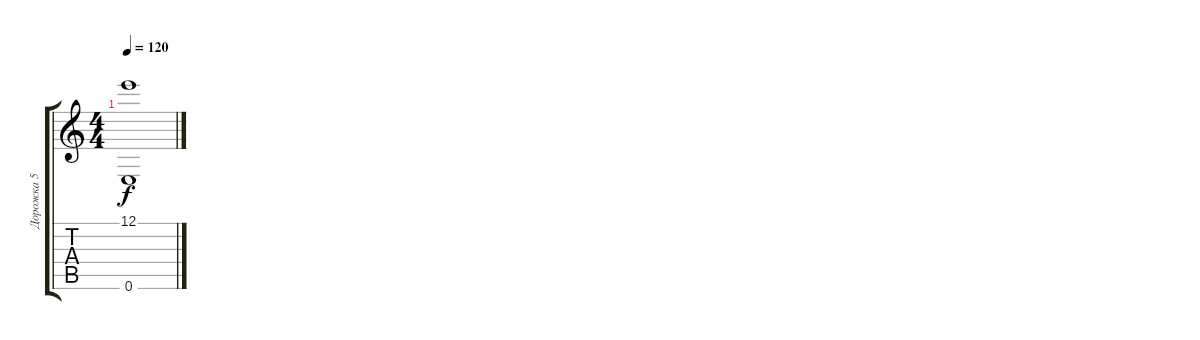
\track ("Дорожка 5" "Дорожка 5") {instrument acousticguitarsteel}
\staff {score tabs}
\tuning (E4 B3 G3 D3 A2 E2) {hide}
\ts (4 4)
\tempo 120
\clef g2
\ks c
(12.1 0.6).1{dy f}
